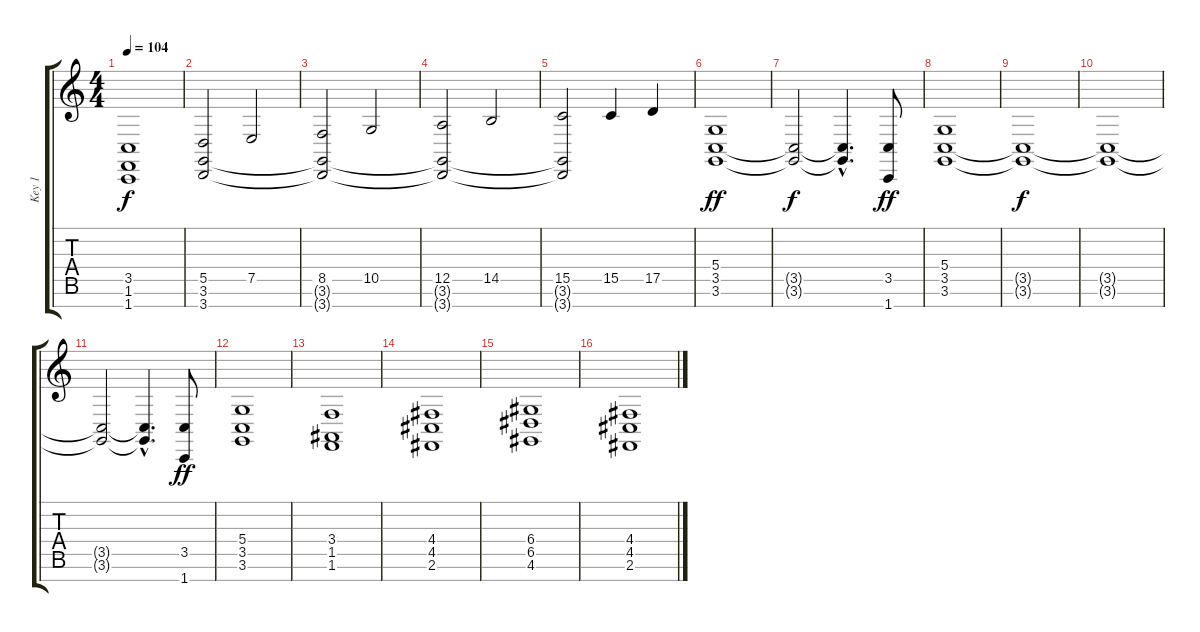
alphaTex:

\track ("Key 1 " "Key 1 ") {instrument pad2warm}
\staff {score tabs}
\tuning (E4 B3 G3 D3 A2 E2 B1) {hide}
\ts (4 4)
\tempo 104
\clef g2
\ks c
(3.5 1.6 1.7).1{dy f} |
(5.5 3.6 3.7).2 7.5.2 |
(8.5 3.6{t} 3.7{t}).2 10.5.2 |
(12.5 3.6{t} 3.7{t}).2 14.5.2 |
(15.5 3.6{t} 3.7{t}).2 15.5.4 17.5.4 |
(5.4 3.5 3.6).1{dy ff} |
(3.5{t} 3.6{t}).2{dy f} (3.5{hac t} 3.6{hac t}).4{d} (3.5 1.7).8{dy ff} |
(5.4 3.5 3.6).1 |
(3.5{t} 3.6{t}).1{dy f} |
(3.5{t} 3.6{t}).1 |
(3.5{t} 3.6{t}).2 (3.5{hac t} 3.6{hac t}).4{d} (3.5 1.7).8{dy ff} |
(5.4 3.5 3.6).1 |
(3.4 1.5 1.6).1 |
(4.4 4.5 2.6).1 |
(6.4 6.5 4.6).1 |
(4.4 4.5 2.6).1
